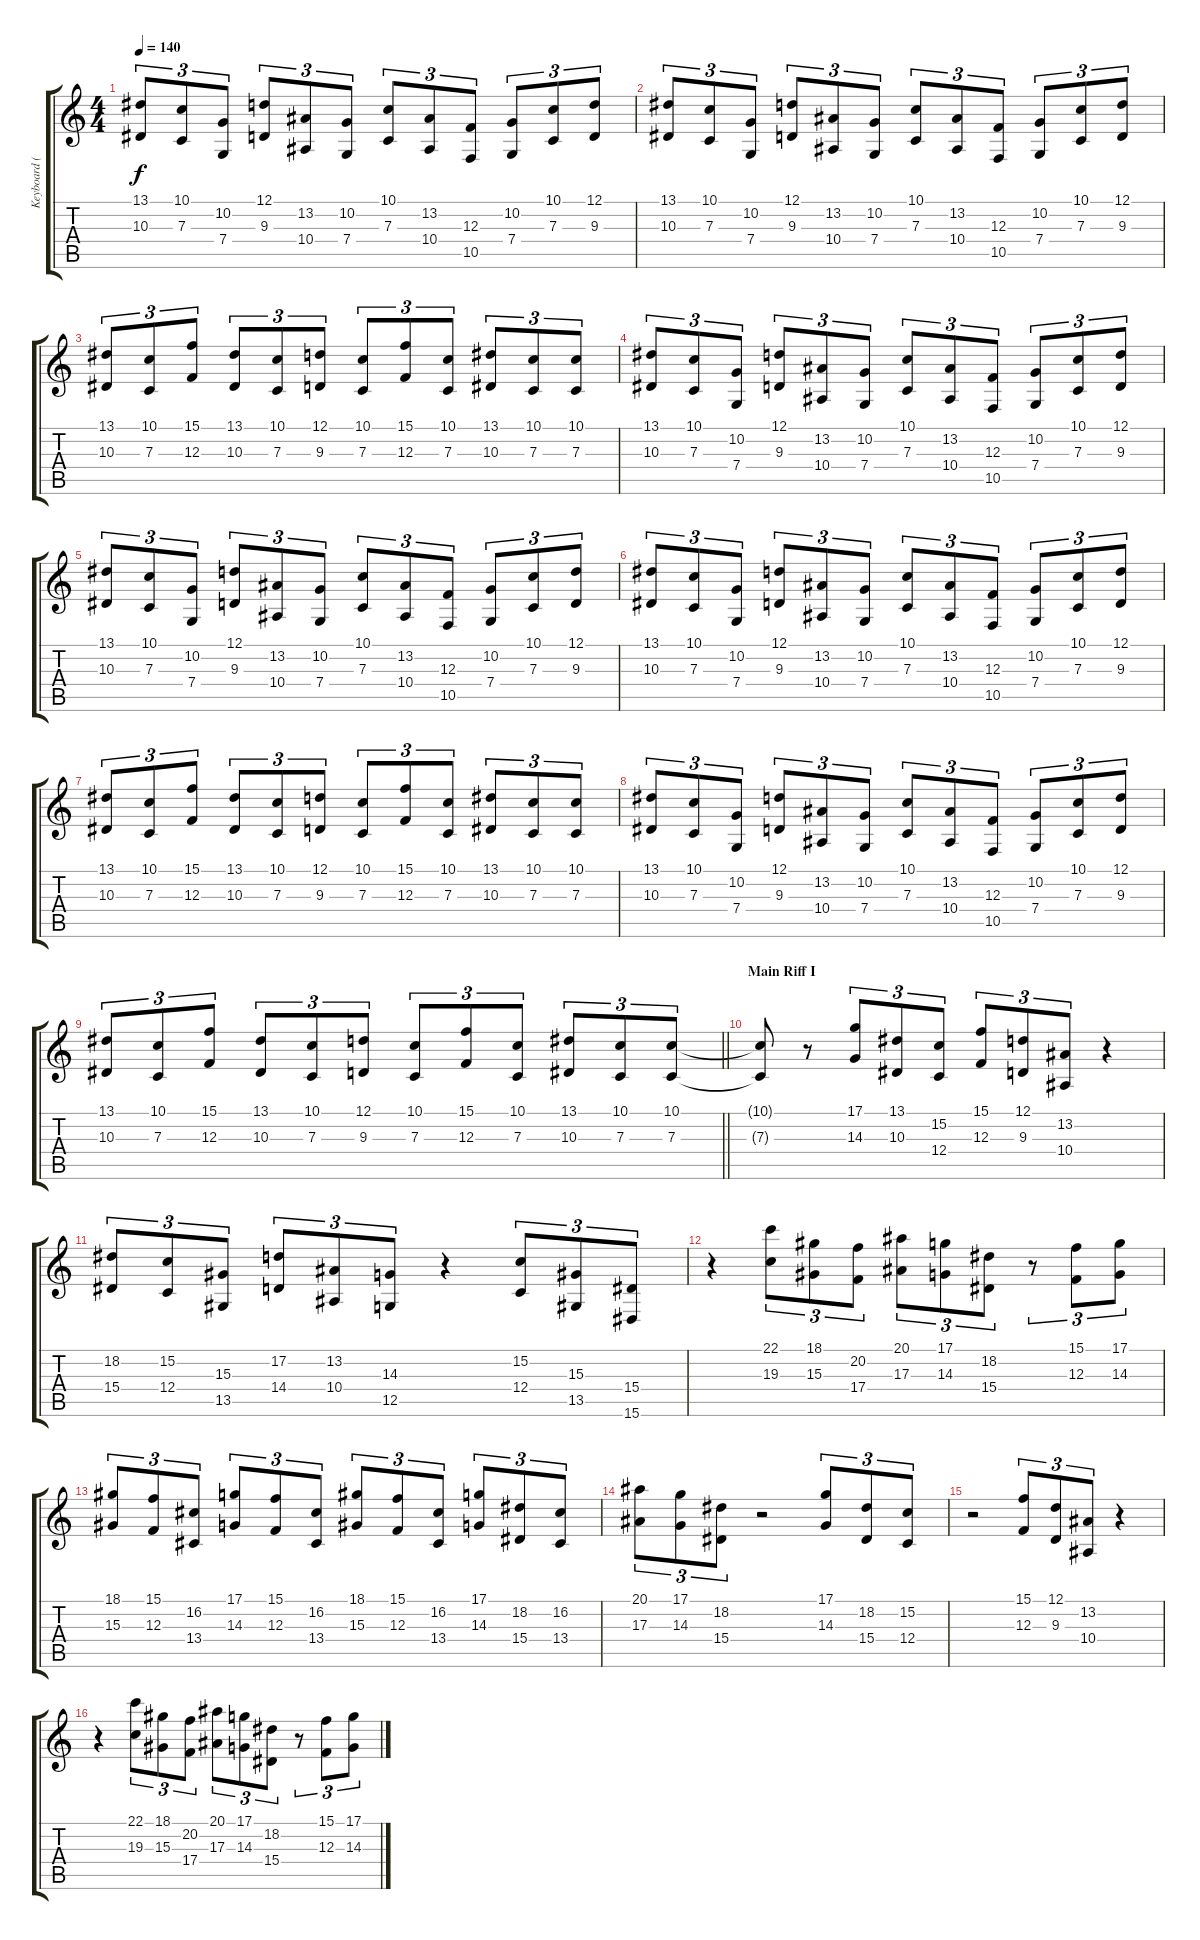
\track ("Keyboard (Rythm)" "Keyboard (") {instrument stringensemble1}
\staff {score tabs}
\tuning (D4 A3 F3 C3 G2 C2) {hide}
\ts (4 4)
\tempo 140
\clef g2
\ks c
(13.1 10.3).8{tu (3 2) dy f} (10.1 7.3).8{tu (3 2)} (10.2 7.4).8{tu (3 2)} (12.1 9.3).8{tu (3 2)} (13.2 10.4).8{tu (3 2)} (10.2 7.4).8{tu (3 2)} (10.1 7.3).8{tu (3 2)} (13.2 10.4).8{tu (3 2)} (12.3 10.5).8{tu (3 2)} (10.2 7.4).8{tu (3 2)} (10.1 7.3).8{tu (3 2)} (12.1 9.3).8{tu (3 2)} |
(13.1 10.3).8{tu (3 2)} (10.1 7.3).8{tu (3 2)} (10.2 7.4).8{tu (3 2)} (12.1 9.3).8{tu (3 2)} (13.2 10.4).8{tu (3 2)} (10.2 7.4).8{tu (3 2)} (10.1 7.3).8{tu (3 2)} (13.2 10.4).8{tu (3 2)} (12.3 10.5).8{tu (3 2)} (10.2 7.4).8{tu (3 2)} (10.1 7.3).8{tu (3 2)} (12.1 9.3).8{tu (3 2)} |
(13.1 10.3).8{tu (3 2)} (10.1 7.3).8{tu (3 2)} (15.1 12.3).8{tu (3 2)} (13.1 10.3).8{tu (3 2)} (10.1 7.3).8{tu (3 2)} (12.1 9.3).8{tu (3 2)} (10.1 7.3).8{tu (3 2)} (15.1 12.3).8{tu (3 2)} (10.1 7.3).8{tu (3 2)} (13.1 10.3).8{tu (3 2)} (10.1 7.3).8{tu (3 2)} (10.1 7.3).8{tu (3 2)} |
(13.1 10.3).8{tu (3 2)} (10.1 7.3).8{tu (3 2)} (10.2 7.4).8{tu (3 2)} (12.1 9.3).8{tu (3 2)} (13.2 10.4).8{tu (3 2)} (10.2 7.4).8{tu (3 2)} (10.1 7.3).8{tu (3 2)} (13.2 10.4).8{tu (3 2)} (12.3 10.5).8{tu (3 2)} (10.2 7.4).8{tu (3 2)} (10.1 7.3).8{tu (3 2)} (12.1 9.3).8{tu (3 2)} |
(13.1 10.3).8{tu (3 2)} (10.1 7.3).8{tu (3 2)} (10.2 7.4).8{tu (3 2)} (12.1 9.3).8{tu (3 2)} (13.2 10.4).8{tu (3 2)} (10.2 7.4).8{tu (3 2)} (10.1 7.3).8{tu (3 2)} (13.2 10.4).8{tu (3 2)} (12.3 10.5).8{tu (3 2)} (10.2 7.4).8{tu (3 2)} (10.1 7.3).8{tu (3 2)} (12.1 9.3).8{tu (3 2)} |
(13.1 10.3).8{tu (3 2)} (10.1 7.3).8{tu (3 2)} (10.2 7.4).8{tu (3 2)} (12.1 9.3).8{tu (3 2)} (13.2 10.4).8{tu (3 2)} (10.2 7.4).8{tu (3 2)} (10.1 7.3).8{tu (3 2)} (13.2 10.4).8{tu (3 2)} (12.3 10.5).8{tu (3 2)} (10.2 7.4).8{tu (3 2)} (10.1 7.3).8{tu (3 2)} (12.1 9.3).8{tu (3 2)} |
(13.1 10.3).8{tu (3 2)} (10.1 7.3).8{tu (3 2)} (15.1 12.3).8{tu (3 2)} (13.1 10.3).8{tu (3 2)} (10.1 7.3).8{tu (3 2)} (12.1 9.3).8{tu (3 2)} (10.1 7.3).8{tu (3 2)} (15.1 12.3).8{tu (3 2)} (10.1 7.3).8{tu (3 2)} (13.1 10.3).8{tu (3 2)} (10.1 7.3).8{tu (3 2)} (10.1 7.3).8{tu (3 2)} |
(13.1 10.3).8{tu (3 2)} (10.1 7.3).8{tu (3 2)} (10.2 7.4).8{tu (3 2)} (12.1 9.3).8{tu (3 2)} (13.2 10.4).8{tu (3 2)} (10.2 7.4).8{tu (3 2)} (10.1 7.3).8{tu (3 2)} (13.2 10.4).8{tu (3 2)} (12.3 10.5).8{tu (3 2)} (10.2 7.4).8{tu (3 2)} (10.1 7.3).8{tu (3 2)} (12.1 9.3).8{tu (3 2)} |
\barLineRight lightlight
(13.1 10.3).8{tu (3 2)} (10.1 7.3).8{tu (3 2)} (15.1 12.3).8{tu (3 2)} (13.1 10.3).8{tu (3 2)} (10.1 7.3).8{tu (3 2)} (12.1 9.3).8{tu (3 2)} (10.1 7.3).8{tu (3 2)} (15.1 12.3).8{tu (3 2)} (10.1 7.3).8{tu (3 2)} (13.1 10.3).8{tu (3 2)} (10.1 7.3).8{tu (3 2)} (10.1 7.3).8{tu (3 2)} |
\section ("" "Main Riff I")
(10.1{t} 7.3{t}).8 r.8 (17.1 14.3).8{tu (3 2) volume 7} (13.1 10.3).8{tu (3 2)} (15.2 12.4).8{tu (3 2)} (15.1 12.3).8{tu (3 2)} (12.1 9.3).8{tu (3 2)} (13.2 10.4).8{tu (3 2)} r.4 |
(18.2 15.4).8{tu (3 2)} (15.2 12.4).8{tu (3 2)} (15.3 13.5).8{tu (3 2)} (17.2 14.4).8{tu (3 2)} (13.2 10.4).8{tu (3 2)} (14.3 12.5).8{tu (3 2)} r.4 (15.2 12.4).8{tu (3 2)} (15.3 13.5).8{tu (3 2)} (15.4 15.6).8{tu (3 2)} |
r.4 (22.1 19.3).8{tu (3 2)} (18.1 15.3).8{tu (3 2)} (20.2 17.4).8{tu (3 2)} (20.1 17.3).8{tu (3 2)} (17.1 14.3).8{tu (3 2)} (18.2 15.4).8{tu (3 2)} r.8{tu (3 2)} (15.1 12.3).8{tu (3 2) volume 8} (17.1 14.3).8{tu (3 2)} |
(18.1 15.3).8{tu (3 2)} (15.1 12.3).8{tu (3 2)} (16.2 13.4).8{tu (3 2)} (17.1 14.3).8{tu (3 2)} (15.1 12.3).8{tu (3 2)} (16.2 13.4).8{tu (3 2)} (18.1 15.3).8{tu (3 2)} (15.1 12.3).8{tu (3 2)} (16.2 13.4).8{tu (3 2)} (17.1 14.3).8{tu (3 2)} (18.2 15.4).8{tu (3 2)} (16.2 13.4).8{tu (3 2)} |
(20.1 17.3).8{tu (3 2) volume 7} (17.1 14.3).8{tu (3 2)} (18.2 15.4).8{tu (3 2)} r.2 (17.1 14.3).8{tu (3 2)} (18.2 15.4).8{tu (3 2)} (15.2 12.4).8{tu (3 2)} |
r.2 (15.1 12.3).8{tu (3 2)} (12.1 9.3).8{tu (3 2)} (13.2 10.4).8{tu (3 2)} r.4 |
r.4 (22.1 19.3).8{tu (3 2)} (18.1 15.3).8{tu (3 2)} (20.2 17.4).8{tu (3 2)} (20.1 17.3).8{tu (3 2)} (17.1 14.3).8{tu (3 2)} (18.2 15.4).8{tu (3 2)} r.8{tu (3 2)} (15.1 12.3).8{tu (3 2) volume 8} (17.1 14.3).8{tu (3 2)}
